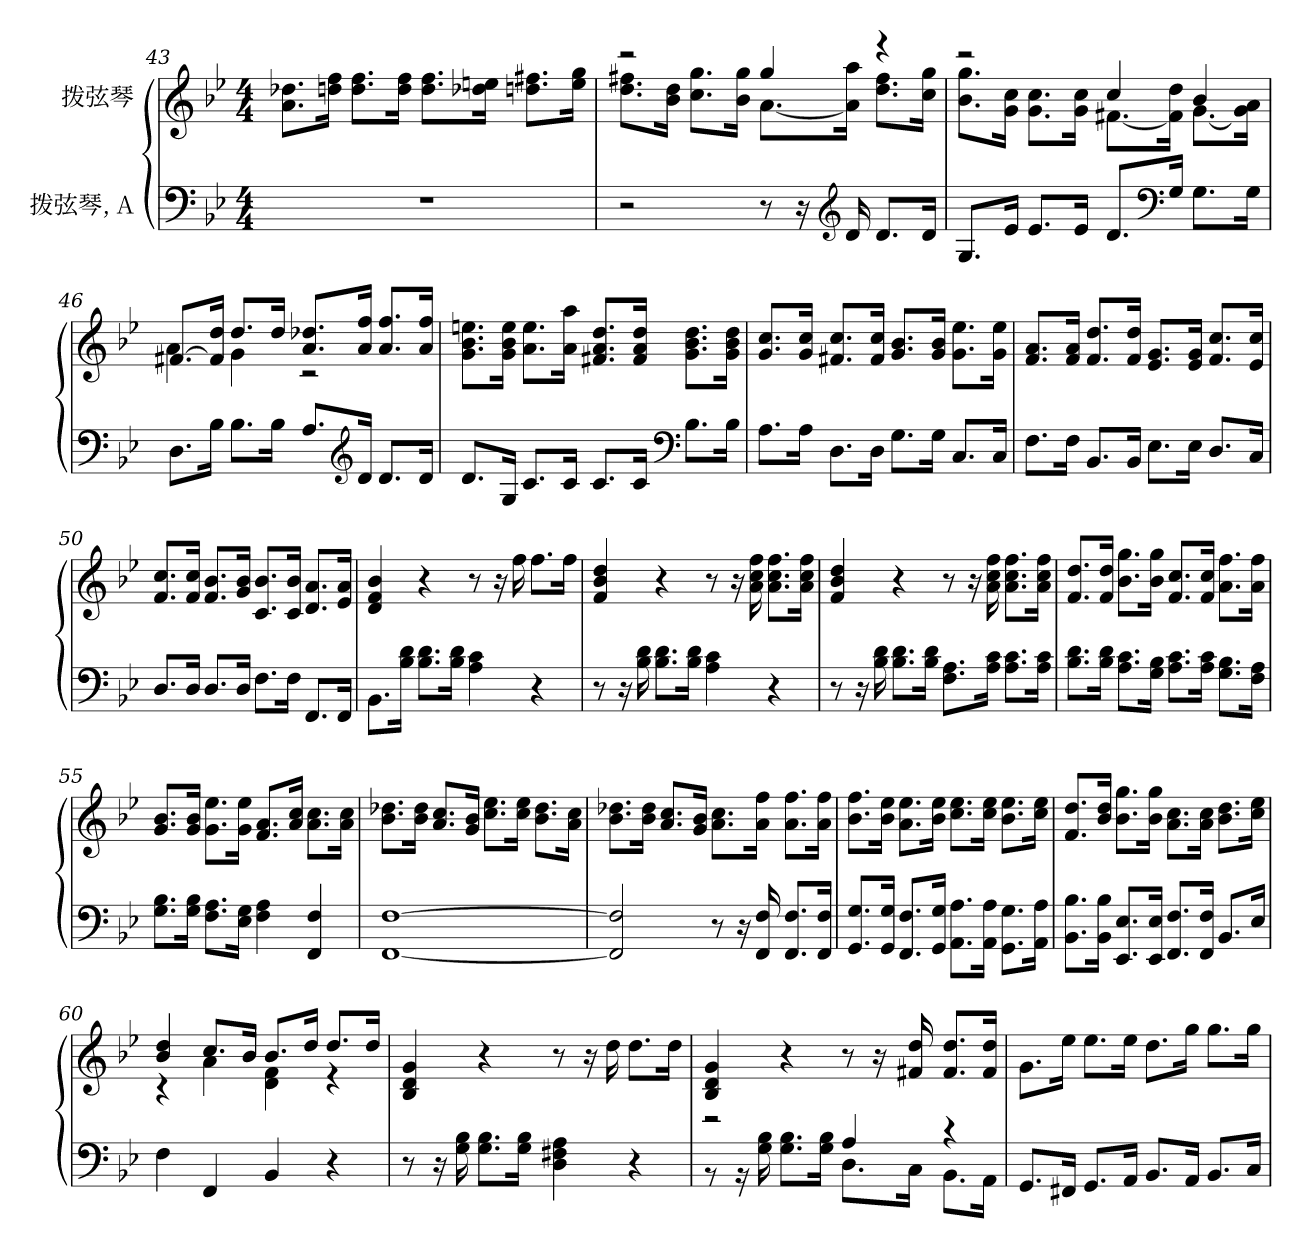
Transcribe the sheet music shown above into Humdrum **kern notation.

**kern	**kern
*part2	*part1
*staff2	*staff1
*I"拨弦琴, A	*I"拨弦琴
*clefF4	*clefG2
*k[b-e-]	*k[b-e-]
*M4/4	*M4/4
=43	=43
1r	8.a\ 8.dd-X\L
.	16ddn\ 16ff\Jk
.	8.dd\ 8.ff\L
.	16dd\ 16ff\Jk
.	8.dd\ 8.ff\L
.	16dd-X\ 16een\Jk
.	8.ddn\ 8.ff#X\L
.	16ee\ 16gg\Jk
=44	=44
*	*^
2r	2r	8.dd\ 8.ff#X\L
.	.	16b-\ 16dd\Jk
.	.	8.cc\ 8.gg\L
.	.	16b-\ 16gg\Jk
8r	4gg/	[8.a\L
16r	.	.
*clefG2	*	*
16d/	.	16a\] 16aa\Jk
8.d/L	4r	8.dd\ 8.ff#\L
16d/Jk	.	16cc\ 16gg\Jk
!!LO:LB:g=z	!!
=45	=45	=45
8.G/L	2r	8.b-\ 8.gg\L
16e-/Jk	.	16g\ 16cc\Jk
8.e-/L	.	8.g\ 8.cc\L
16e-/Jk	.	16g\ 16cc\Jk
8.d/L	4cc/	[8.f#X\L
*clefF4	*	*
16G/Jk	.	16f#\] 16dd\Jk
8.G\L	4b-/	[8.g\L
16G\Jk	.	16g\] 16a\Jk
=46	=46	=46
8.D\L	[8.f#X/L	4a\
16B-\Jk	16f#/] 16dd/Jk	.
8.B-\L	8.dd/L	4g\
16B-\Jk	16dd/Jk	.
8.A/L	8.a/ 8.dd-X/L	2r
*clefG2	*	*
16d/Jk	16a/ 16ff/Jk	.
8.d/L	8.a/ 8.ff/L	.
16d/Jk	16a/ 16ff/Jk	.
*	*v	*v
=47	=47
8.d/L	8.g\ 8.b-\ 8.een\L
16G/Jk	16g\ 16b-\ 16ee\Jk
8.c/L	8.a\ 8.ee\L
16c/Jk	16a\ 16aa\Jk
8.c/L	8.f#X/ 8.a/ 8.dd/L
16c/Jk	16f#/ 16a/ 16dd/Jk
*clefF4	*
8.B-\L	8.g\ 8.b-\ 8.dd\L
16B-\Jk	16g\ 16b-\ 16dd\Jk
!!LO:LB:g=z
=48	=48
8.A\L	8.g/ 8.cc/L
16A\Jk	16g/ 16cc/Jk
8.D\L	8.f#X/ 8.cc/L
16D\Jk	16f#/ 16cc/Jk
8.G\L	8.g/ 8.b-/L
16G\Jk	16g/ 16b-/Jk
8.C/L	8.g\ 8.ee-\L
16C/Jk	16g\ 16ee-\Jk
=49	=49
8.F\L	8.f/ 8.a/L
16F\Jk	16f/ 16a/Jk
8.BB-/L	8.f/ 8.dd/L
16BB-/Jk	16f/ 16dd/Jk
8.E-\L	8.e-/ 8.g/L
16E-\Jk	16e-/ 16g/Jk
8.D/L	8.f/ 8.cc/L
16C/Jk	16e-/ 16cc/Jk
=50	=50
8.D/L	8.f/ 8.cc/L
16D/Jk	16f/ 16cc/Jk
8.D/L	8.f/ 8.b-/L
16D/Jk	16g/ 16b-/Jk
8.F\L	8.c/ 8.b-/L
16F\Jk	16c/ 16b-/Jk
8.FF/L	8.d/ 8.a/L
16FF/Jk	16e-/ 16a/Jk
!!LO:LB:g=z
=51	=51
8.BB-\L	4d/ 4f/ 4b-/
16B-\ 16d\Jk	.
8.B-\ 8.d\L	4r
16B-\ 16d\Jk	.
4A\ 4c\	8r
.	16r
.	16ff\
4r	8.ff\L
.	16ff\Jk
=52	=52
8r	4f/ 4b-/ 4dd/
16r	.
16B-\ 16d\	.
8.B-\ 8.d\L	4r
16B-\ 16d\Jk	.
4A\ 4c\	8r
.	16r
.	16a\ 16cc\ 16ff\
4r	8.a\ 8.cc\ 8.ff\L
.	16a\ 16cc\ 16ff\Jk
=53	=53
8r	4f/ 4b-/ 4dd/
16r	.
16B-\ 16d\	.
8.B-\ 8.d\L	4r
16B-\ 16d\Jk	.
8.F\ 8.A\L	8r
.	16r
16A\ 16c\Jk	16a\ 16cc\ 16ff\
8.A\ 8.c\L	8.a\ 8.cc\ 8.ff\L
16A\ 16c\Jk	16a\ 16cc\ 16ff\Jk
!!LO:PB:g=z
=54	=54
8.B-\ 8.d\L	8.f/ 8.dd/L
16B-\ 16d\Jk	16f/ 16dd/Jk
8.A\ 8.c\L	8.b-\ 8.gg\L
16G\ 16B-\Jk	16b-\ 16gg\Jk
8.A\ 8.c\L	8.f/ 8.cc/L
16A\ 16c\Jk	16f/ 16cc/Jk
8.G\ 8.B-\L	8.a\ 8.ff\L
16F\ 16A\Jk	16a\ 16ff\Jk
=55	=55
8.G\ 8.B-\L	8.g/ 8.b-/L
16G\ 16B-\Jk	16g/ 16b-/Jk
8.F\ 8.A\L	8.g\ 8.ee-\L
16E-\ 16G\Jk	16g\ 16ee-\Jk
4F\ 4A\	8.f/ 8.a/L
.	16a/ 16cc/Jk
4FF/ 4F/	8.a\ 8.cc\L
.	16a\ 16cc\Jk
=56	=56
[1FF [1F	8.b-\ 8.dd-X\L
.	16b-\ 16dd-\Jk
.	8.a/ 8.cc/L
.	16g/ 16b-/Jk
.	8.cc\ 8.ee-\L
.	16cc\ 16ee-\Jk
.	8.b-\ 8.dd-\L
.	16a\ 16cc\Jk
=57	=57
2FF/] 2F/]	8.b-\ 8.dd-X\L
.	16b-\ 16dd-\Jk
.	8.a/ 8.cc/L
.	16g/ 16b-/Jk
8r	8.a\ 8.cc\L
16r	.
16FF/ 16F/	16a\ 16ff\Jk
8.FF/ 8.F/L	8.a\ 8.ff\L
16FF/ 16F/Jk	16a\ 16ff\Jk
!!LO:LB:g=z
=58	=58
8.GG/ 8.G/L	8.b-\ 8.ff\L
16GG/ 16G/Jk	16b-\ 16ee-\Jk
8.FF/ 8.F/L	8.a\ 8.ee-\L
16GG/ 16G/Jk	16b-\ 16ee-\Jk
8.AA\ 8.A\L	8.cc\ 8.ee-\L
16AA\ 16A\Jk	16cc\ 16ee-\Jk
8.GG\ 8.G\L	8.b-\ 8.ee-\L
16AA\ 16A\Jk	16cc\ 16ee-\Jk
=59	=59
8.BB-\ 8.B-\L	8.f/ 8.dd/L
16BB-\ 16B-\Jk	16b-/ 16dd/Jk
8.EE-/ 8.E-/L	8.b-\ 8.gg\L
16EE-/ 16E-/Jk	16b-\ 16gg\Jk
8.FF/ 8.F/L	8.a\ 8.cc\L
16FF/ 16F/Jk	16a\ 16cc\Jk
8.BB-/L	8.b-\ 8.dd\L
16E-/Jk	16cc\ 16ee-\Jk
=60	=60
*	*^
4F\	4b-/ 4dd/	4r
4FF/	8.cc/L	4a\
.	16b-/Jk	.
4BB-/	8.b-/L	4d\ 4f\
.	16dd/Jk	.
4r	8.dd/L	4r
.	16dd/Jk	.
*	*v	*v
=61	=61
8r	4B-/ 4d/ 4g/
16r	.
16G\ 16B-\	.
8.G\ 8.B-\L	4r
16G\ 16B-\Jk	.
4D\ 4F#X\ 4A\	8r
.	16r
.	16dd\
4r	8.dd\L
.	16dd\Jk
!!LO:LB:g=z
=62	=62
*^	*
2r	8r	4B-/ 4d/ 4g/
.	16r	.
.	16G\ 16B-\	.
.	8.G\ 8.B-\L	4r
.	16G\ 16B-\Jk	.
4A/	8.D\L	8r
.	.	16r
.	16C\Jk	16f#X/ 16dd/
4r	8.BB-\L	8.f#/ 8.dd/L
.	16AA\Jk	16f#/ 16dd/Jk
*v	*v	*
=63	=63
8.GG/L	8.g\L
16FF#X/Jk	16ee-\Jk
8.GG/L	8.ee-\L
16AA/Jk	16ee-\Jk
8.BB-/L	8.dd\L
16AA/Jk	16gg\Jk
8.BB-/L	8.gg\L
16C/Jk	16gg\Jk
=	=
*-	*-
